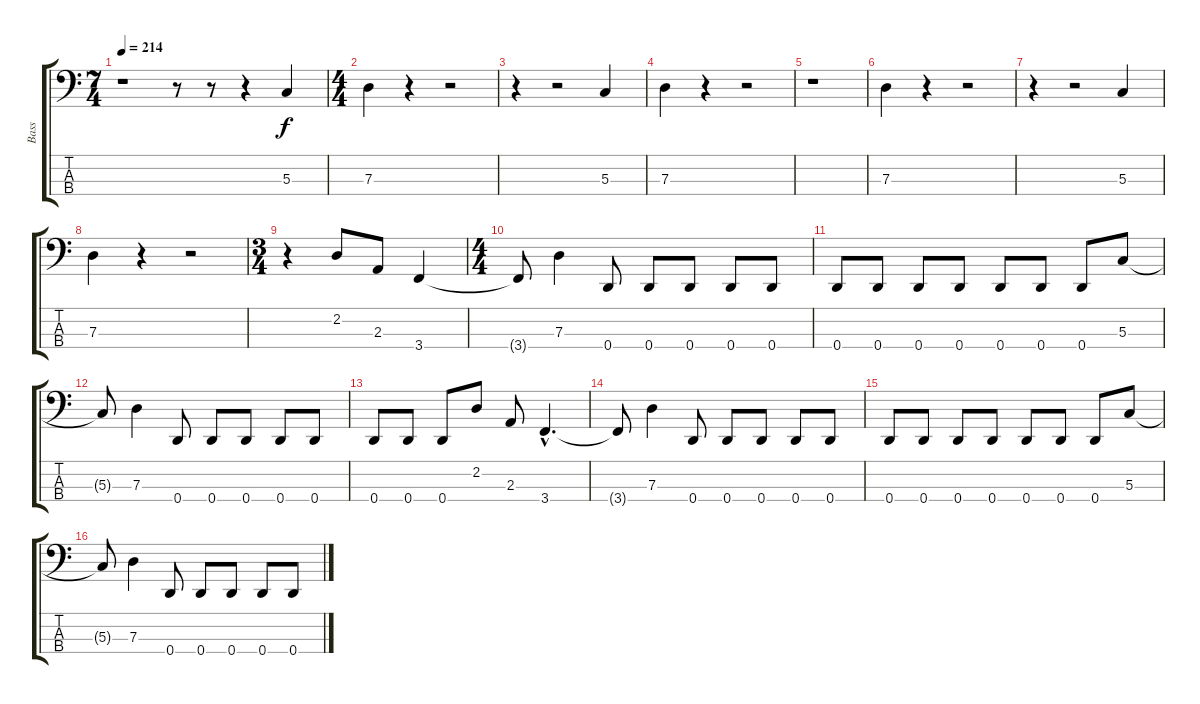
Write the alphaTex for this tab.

\track ("Bass" "Bass") {instrument electricbasspick}
\staff {score tabs}
\tuning (F2 C2 G1 D1) {hide}
\ts (7 4)
\tempo 214
\clef f4
\ks c
r.1{dy f instrument electricbasspick} r.8 r.8 r.4 5.3.4 |
\ts (4 4)
7.3.4 r.4 r.2 |
r.4 r.2 5.3.4 |
7.3.4 r.4 r.2 |
r.1 |
7.3.4 r.4 r.2 |
r.4 r.2 5.3.4 |
7.3.4 r.4 r.2 |
\ts (3 4)
r.4 2.2.8 2.3.8 3.4.4 |
\ts (4 4)
3.4{t}.8 7.3.4 0.4.8 0.4.8 0.4.8 0.4.8 0.4.8 |
0.4.8 0.4.8 0.4.8 0.4.8 0.4.8 0.4.8 0.4.8 5.3.8 |
5.3{t}.8 7.3.4 0.4.8 0.4.8 0.4.8 0.4.8 0.4.8 |
0.4.8 0.4.8 0.4.8 2.2.8 2.3.8 3.4{hac}.4{d} |
3.4{t}.8 7.3.4 0.4.8 0.4.8 0.4.8 0.4.8 0.4.8 |
0.4.8 0.4.8 0.4.8 0.4.8 0.4.8 0.4.8 0.4.8 5.3.8 |
5.3{t}.8 7.3.4 0.4.8 0.4.8 0.4.8 0.4.8 0.4.8
